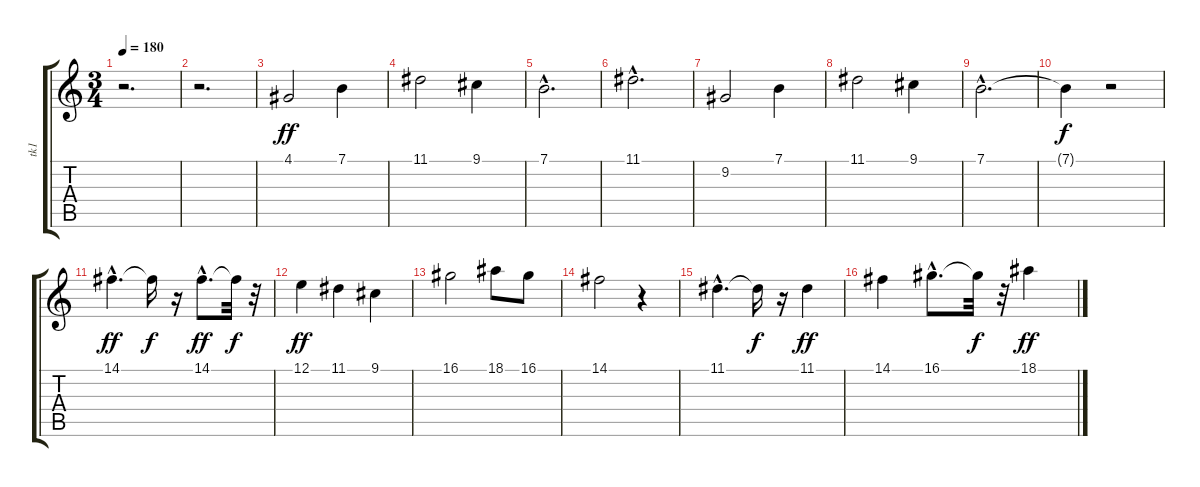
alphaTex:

\track ("tk1" "tk1") {instrument tangoaccordion}
\staff {score tabs}
\tuning (E4 B3 G3 D3 A2 E2) {hide}
\ts (3 4)
\tempo 180
\clef g2
\ks c
r.2{d dy f} |
r.2{d} |
4.1.2{dy ff} 7.1.4 |
11.1.2 9.1.4 |
7.1{hac}.2{d} |
11.1{hac}.2{d} |
9.2.2 7.1.4 |
11.1.2 9.1.4 |
7.1{hac}.2{d} |
7.1{t}.4{dy f} r.2 |
14.1{hac}.4{d dy ff} 14.1{t}.16{dy f} r.16 14.1{hac}.8{d dy ff} 14.1{t}.32{dy f} r.32 |
12.1.4{dy ff} 11.1.4 9.1.4 |
16.1.2 18.1.8 16.1.8 |
14.1.2 r.4 |
11.1{hac}.4{d} 11.1{t}.16{dy f} r.16 11.1.4{dy ff} |
14.1.4 16.1{hac}.8{d} 16.1{t}.32{dy f} r.32 18.1.4{dy ff}
